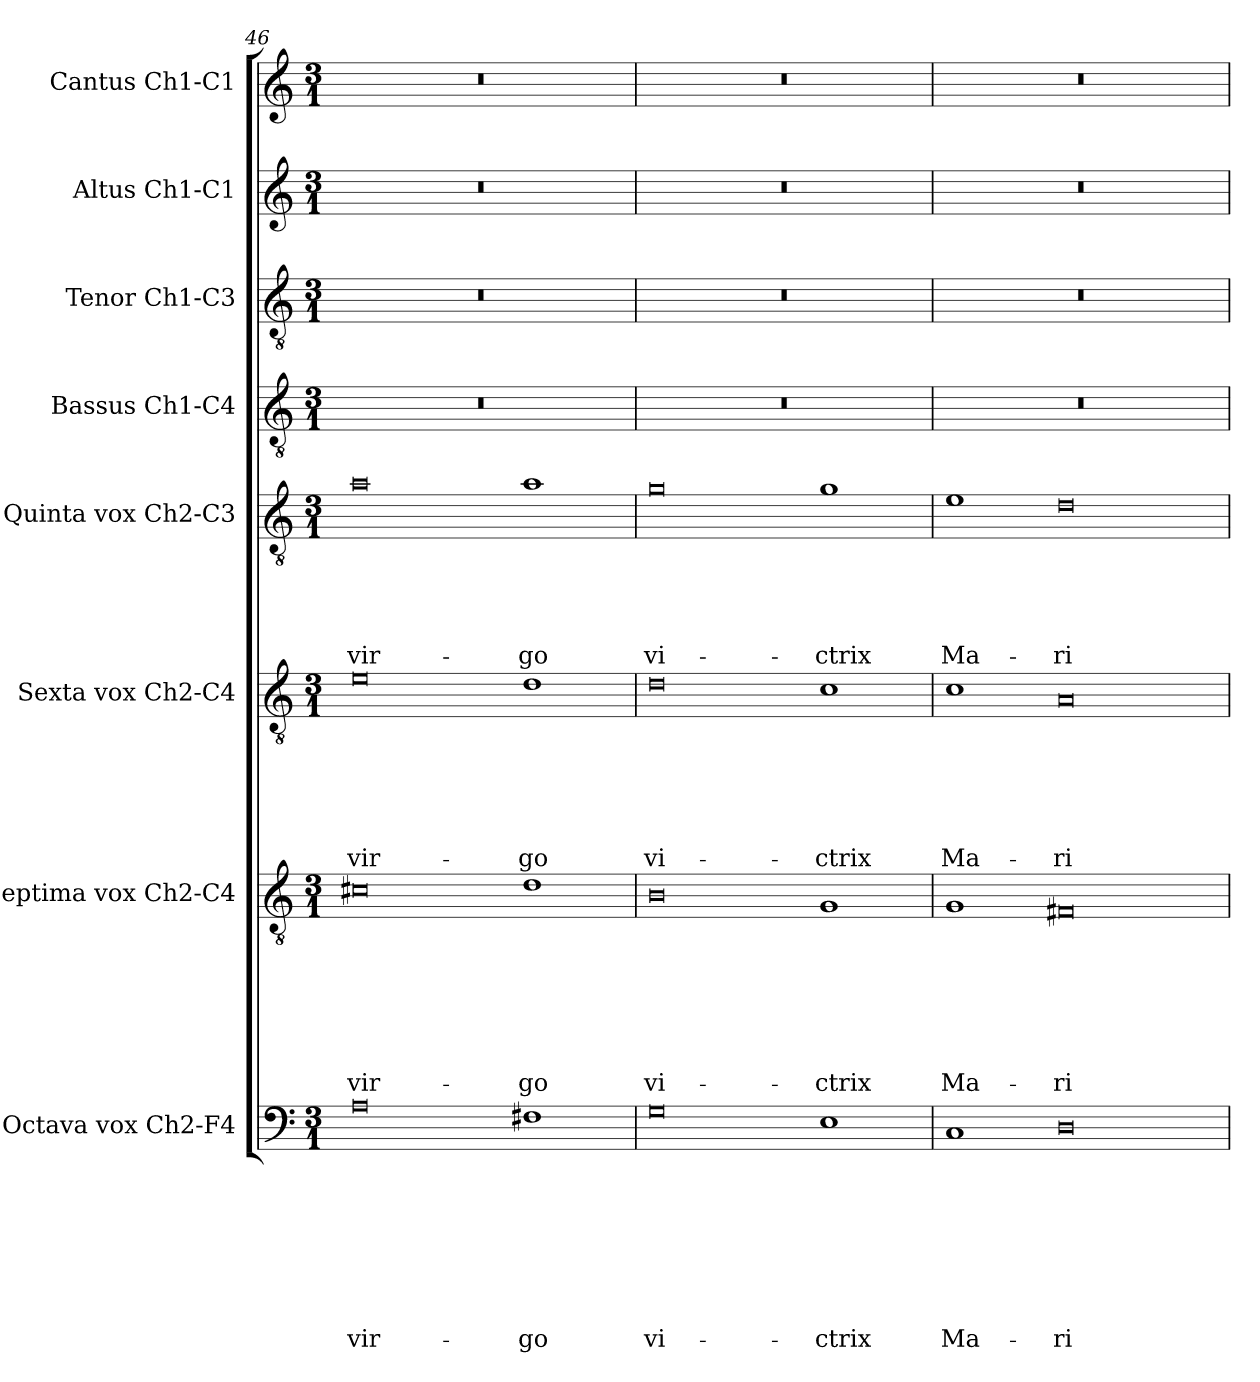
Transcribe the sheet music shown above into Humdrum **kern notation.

**kern	**text	**text	**text	**text	**text	**text	**text	**text	**kern	**text	**text	**text	**text	**text	**text	**text	**kern	**text	**text	**text	**text	**text	**text	**kern	**text	**text	**text	**text	**text	**kern	**kern	**kern	**kern
*part8	*part8	*part8	*part8	*part8	*part8	*part8	*part8	*part8	*part7	*part7	*part7	*part7	*part7	*part7	*part7	*part7	*part6	*part6	*part6	*part6	*part6	*part6	*part6	*part5	*part5	*part5	*part5	*part5	*part5	*part4	*part3	*part2	*part1
*staff8	*staff8	*staff8	*staff8	*staff8	*staff8	*staff8	*staff8	*staff8	*staff7	*staff7	*staff7	*staff7	*staff7	*staff7	*staff7	*staff7	*staff6	*staff6	*staff6	*staff6	*staff6	*staff6	*staff6	*staff5	*staff5	*staff5	*staff5	*staff5	*staff5	*staff4	*staff3	*staff2	*staff1
*I"Octava vox Ch2-F4	*	*	*	*	*	*	*	*	*I"Septima vox Ch2-C4	*	*	*	*	*	*	*	*I"Sexta vox Ch2-C4	*	*	*	*	*	*	*I"Quinta vox Ch2-C3	*	*	*	*	*	*I"Bassus Ch1-C4	*I"Tenor Ch1-C3	*I"Altus Ch1-C1	*I"Cantus Ch1-C1
*	*	*	*	*	*	*	*	*	*	*	*	*	*	*	*	*	*	*	*	*	*	*	*	*	*	*	*	*	*	*I'B1	*I'T1	*I'A1	*I'C1
*clefF4	*	*	*	*	*	*	*	*	*clefGv2	*	*	*	*	*	*	*	*clefGv2	*	*	*	*	*	*	*clefGv2	*	*	*	*	*	*clefGv2	*clefGv2	*clefG2	*clefG2
*k[]	*	*	*	*	*	*	*	*	*k[]	*	*	*	*	*	*	*	*k[]	*	*	*	*	*	*	*k[]	*	*	*	*	*	*k[]	*k[]	*k[]	*k[]
*C:	*	*	*	*	*	*	*	*	*C:	*	*	*	*	*	*	*	*C:	*	*	*	*	*	*	*C:	*	*	*	*	*	*C:	*C:	*C:	*C:
*M3/1	*	*	*	*	*	*	*	*	*M3/1	*	*	*	*	*	*	*	*M3/1	*	*	*	*	*	*	*M3/1	*	*	*	*	*	*M3/1	*M3/1	*M3/1	*M3/1
=46	=46	=46	=46	=46	=46	=46	=46	=46	=46	=46	=46	=46	=46	=46	=46	=46	=46	=46	=46	=46	=46	=46	=46	=46	=46	=46	=46	=46	=46	=46	=46	=46	=46
!	!	!	!	!	!	!	!	!LO:LY:b	!	!	!	!	!	!	!	!LO:LY:b	!	!	!	!	!	!	!LO:LY:b	!	!	!	!	!	!LO:LY:b	!	!	!	!
0A	.	.	.	.	.	.	.	vir-	0c#X	.	.	.	.	.	.	vir-	0e	.	.	.	.	.	vir-	0a	.	.	.	.	vir-	0.r	0.r	0.r	0.r
!	!	!	!	!	!	!	!	!LO:LY:b	!	!	!	!	!	!	!	!LO:LY:b	!	!	!	!	!	!	!LO:LY:b	!	!	!	!	!	!LO:LY:b	!	!	!	!
1F#X	.	.	.	.	.	.	.	-go	1d	.	.	.	.	.	.	-go	1d	.	.	.	.	.	-go	1a	.	.	.	.	-go	.	.	.	.
=47	=47	=47	=47	=47	=47	=47	=47	=47	=47	=47	=47	=47	=47	=47	=47	=47	=47	=47	=47	=47	=47	=47	=47	=47	=47	=47	=47	=47	=47	=47	=47	=47	=47
!	!	!	!	!	!	!	!	!LO:LY:b	!	!	!	!	!	!	!	!LO:LY:b	!	!	!	!	!	!	!LO:LY:b	!	!	!	!	!	!LO:LY:b	!	!	!	!
0G	.	.	.	.	.	.	.	vi-	0B	.	.	.	.	.	.	vi-	0d	.	.	.	.	.	vi-	0g	.	.	.	.	vi-	0.r	0.r	0.r	0.r
!	!	!	!	!	!	!	!	!LO:LY:b	!	!	!	!	!	!	!	!LO:LY:b	!	!	!	!	!	!	!LO:LY:b	!	!	!	!	!	!LO:LY:b	!	!	!	!
1E	.	.	.	.	.	.	.	-ctrix	1G	.	.	.	.	.	.	-ctrix	1c	.	.	.	.	.	-ctrix	1g	.	.	.	.	-ctrix	.	.	.	.
=48	=48	=48	=48	=48	=48	=48	=48	=48	=48	=48	=48	=48	=48	=48	=48	=48	=48	=48	=48	=48	=48	=48	=48	=48	=48	=48	=48	=48	=48	=48	=48	=48	=48
!	!	!	!	!	!	!	!	!LO:LY:b	!	!	!	!	!	!	!	!LO:LY:b	!	!	!	!	!	!	!LO:LY:b	!	!	!	!	!	!LO:LY:b	!	!	!	!
1C	.	.	.	.	.	.	.	Ma-	1G	.	.	.	.	.	.	Ma-	1c	.	.	.	.	.	Ma-	1e	.	.	.	.	Ma-	0.r	0.r	0.r	0.r
!	!	!	!	!	!	!	!	!LO:LY:b	!	!	!	!	!	!	!	!LO:LY:b	!	!	!	!	!	!	!LO:LY:b	!	!	!	!	!	!LO:LY:b	!	!	!	!
0D	.	.	.	.	.	.	.	-ri-	0F#X	.	.	.	.	.	.	-ri-	0A	.	.	.	.	.	-ri-	0d	.	.	.	.	-ri-	.	.	.	.
=	=	=	=	=	=	=	=	=	=	=	=	=	=	=	=	=	=	=	=	=	=	=	=	=	=	=	=	=	=	=	=	=	=
*-	*-	*-	*-	*-	*-	*-	*-	*-	*-	*-	*-	*-	*-	*-	*-	*-	*-	*-	*-	*-	*-	*-	*-	*-	*-	*-	*-	*-	*-	*-	*-	*-	*-
